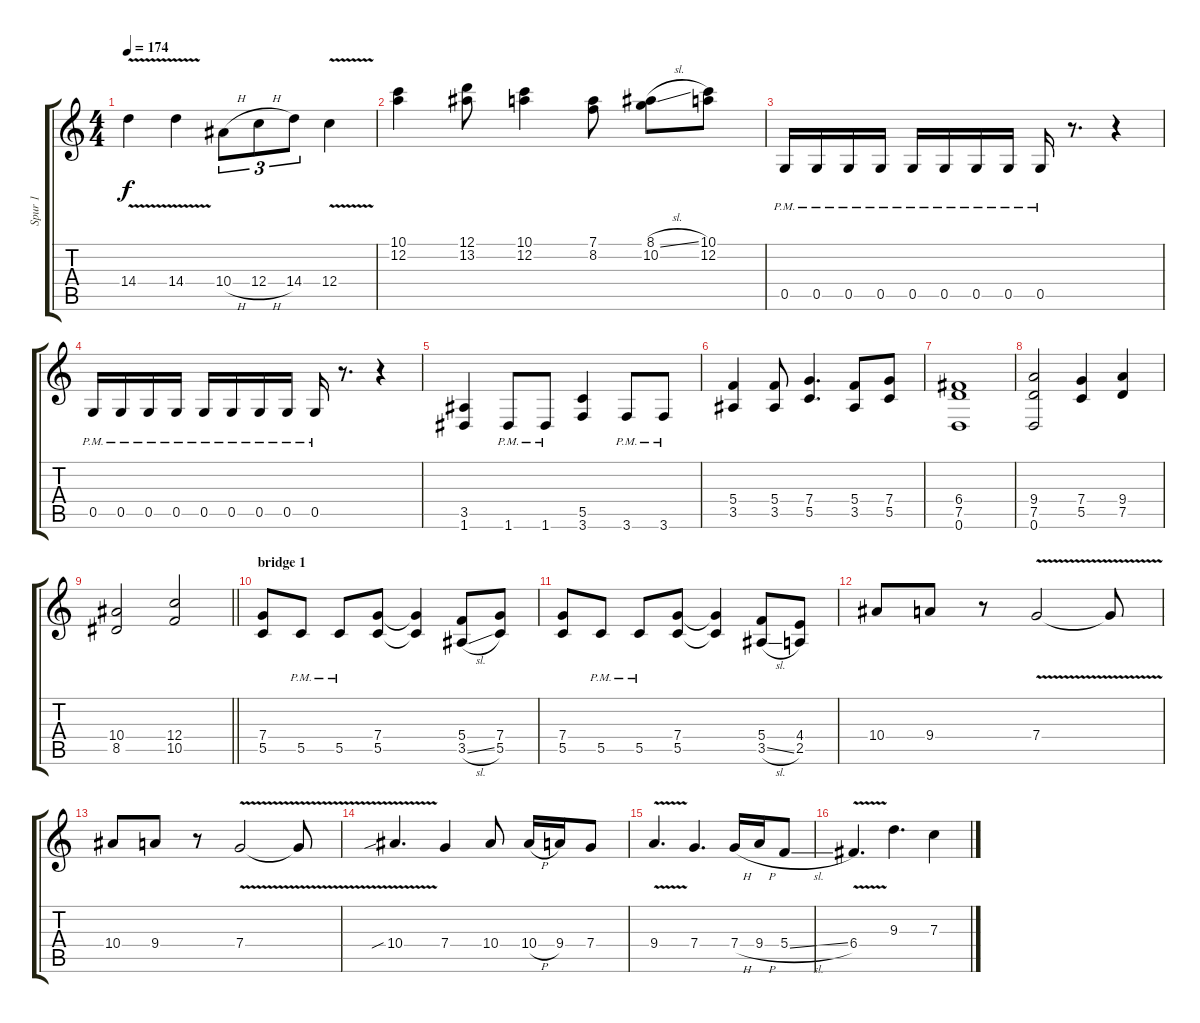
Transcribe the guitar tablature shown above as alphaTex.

\track ("Spur 1" "Spur 1") {instrument overdrivenguitar}
\staff {score tabs}
\tuning (D4 A3 F3 C3 G2 D2) {hide}
\ts (4 4)
\tempo 174
\clef g2
\ks c
14.4{v}.4{dy f} 14.4{v}.4 10.4{h}.8{tu (3 2)} 12.4{h}.8{tu (3 2)} 14.4.8{tu (3 2)} 12.4{v}.4 |
(10.1 12.2).4 (12.1 13.2).8 (10.1 12.2).4 (7.1 8.2).8 (8.1{sl} 10.2).8 (10.1 12.2).8 |
0.5{pm}.16 0.5{pm}.16 0.5{pm}.16 0.5{pm}.16 0.5{pm}.16 0.5{pm}.16 0.5{pm}.16 0.5{pm}.16 0.5{pm}.16 r.8{d} r.4 |
0.5{pm}.16 0.5{pm}.16 0.5{pm}.16 0.5{pm}.16 0.5{pm}.16 0.5{pm}.16 0.5{pm}.16 0.5{pm}.16 0.5{pm}.16 r.8{d} r.4 |
(3.5 1.6).4 1.6{pm}.8 1.6{pm}.8 (5.5 3.6).4 3.6{pm}.8 3.6{pm}.8 |
(5.4 3.5).4 (5.4 3.5).8 (7.4 5.5).4{d} (5.4 3.5).8 (7.4 5.5).8 |
(6.4 7.5 0.6).1 |
(9.4 7.5 0.6).2 (7.4 5.5).4 (9.4 7.5).4 |
\barLineRight lightlight
(10.4 8.5).2 (12.4 10.5).2 |
\section ("" "bridge 1")
(7.4 5.5).8 5.5{pm}.8 5.5{pm}.8 (7.4 5.5).8 (7.4{t} 5.5{t}).4 (5.4 3.5{sl}).8 (7.4 5.5).8 |
(7.4 5.5).8 5.5{pm}.8 5.5{pm}.8 (7.4 5.5).8 (7.4{t} 5.5{t}).4 (5.4 3.5{sl}).8 (4.4 2.5).8 |
10.4.8 9.4.8 r.8 7.4{v}.2 7.4{t}.8 |
10.4.8 9.4.8 r.8 7.4{v}.2 7.4{t}.8 |
10.4{v sib}.4{d} 7.4.4 10.4.8 10.4{h}.16 9.4.16 7.4.8 |
9.4{v}.4{d} 7.4.4{d} 7.4{h}.16 9.4{h}.16 5.4{sl}.8 |
6.4{v}.4{d} 9.3.4{d} 7.3.4
